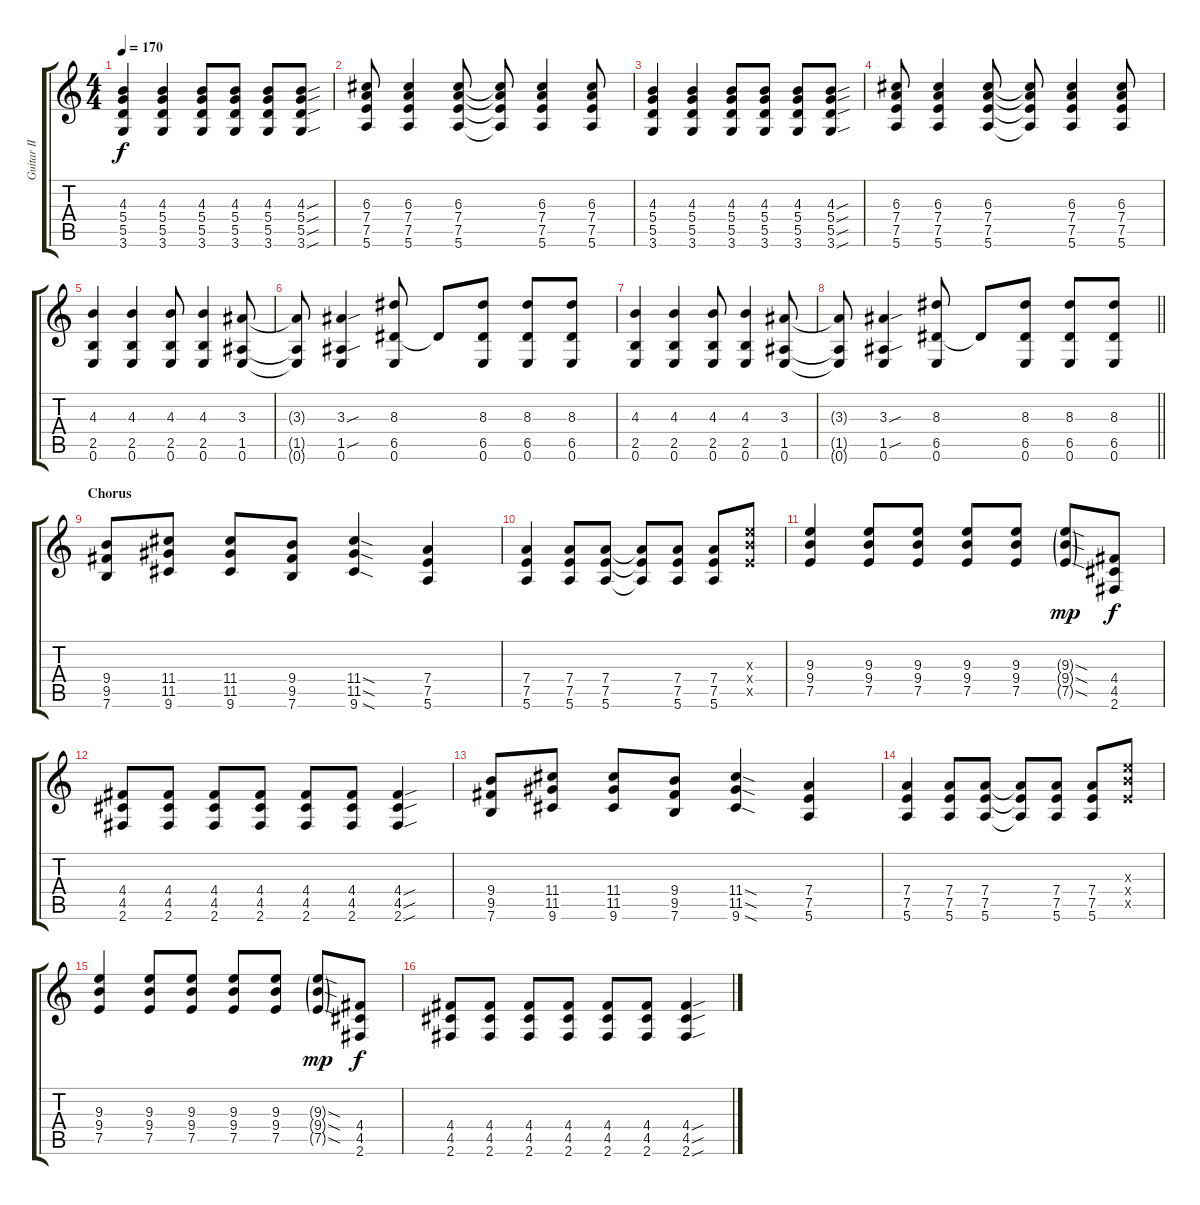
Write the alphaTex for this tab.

\track ("Guitar II" "Guitar II") {instrument distortionguitar}
\staff {score tabs}
\tuning (E4 B3 G3 D3 A2 E2) {hide}
\ts (4 4)
\tempo 170
\clef g2
\ks c
(4.3 5.4 5.5 3.6).4{dy f} (4.3 5.4 5.5 3.6).4 (4.3 5.4 5.5 3.6).8 (4.3 5.4 5.5 3.6).8 (4.3 5.4 5.5 3.6).8 (4.3{sou} 5.4{sou} 5.5{sou} 3.6{sou}).8 |
(6.3 7.4 7.5 5.6).8 (6.3 7.4 7.5 5.6).4 (6.3 7.4 7.5 5.6).8 (6.3{t} 7.4{t} 7.5{t} 5.6{t}).8 (6.3 7.4 7.5 5.6).4 (6.3 7.4 7.5 5.6).8 |
(4.3 5.4 5.5 3.6).4 (4.3 5.4 5.5 3.6).4 (4.3 5.4 5.5 3.6).8 (4.3 5.4 5.5 3.6).8 (4.3 5.4 5.5 3.6).8 (4.3{sou} 5.4{sou} 5.5{sou} 3.6{sou}).8 |
(6.3 7.4 7.5 5.6).8 (6.3 7.4 7.5 5.6).4 (6.3 7.4 7.5 5.6).8 (6.3{t} 7.4{t} 7.5{t} 5.6{t}).8 (6.3 7.4 7.5 5.6).4 (6.3 7.4 7.5 5.6).8 |
(4.3 2.5 0.6).4 (4.3 2.5 0.6).4 (4.3 2.5 0.6).8 (4.3 2.5 0.6).4 (3.3 1.5 0.6).8 |
(3.3{t} 1.5{t} 0.6{t}).8 (3.3{sou} 1.5{sou} 0.6).4 (8.3 6.5 0.6).8 6.5{t}.8 (8.3 6.5 0.6).8 (8.3 6.5 0.6).8 (8.3 6.5 0.6).8 |
(4.3 2.5 0.6).4 (4.3 2.5 0.6).4 (4.3 2.5 0.6).8 (4.3 2.5 0.6).4 (3.3 1.5 0.6).8 |
\barLineRight lightlight
(3.3{t} 1.5{t} 0.6{t}).8 (3.3{sou} 1.5{sou} 0.6).4 (8.3 6.5 0.6).8 6.5{t}.8 (8.3 6.5 0.6).8 (8.3 6.5 0.6).8 (8.3 6.5 0.6).8 |
\section ("" "Chorus")
(9.4 9.5 7.6).8 (11.4 11.5 9.6).8 (11.4 11.5 9.6).8 (9.4 9.5 7.6).8 (11.4{sod} 11.5{sod} 9.6{sod}).4 (7.4 7.5 5.6).4 |
(7.4 7.5 5.6).4 (7.4 7.5 5.6).8 (7.4 7.5 5.6).8 (7.4{t} 7.5{t} 5.6{t}).8 (7.4 7.5 5.6).8 (7.4 7.5 5.6).8 (9.3{x} 9.4{x} 7.5{x}).8 |
(9.3 9.4 7.5).4 (9.3 9.4 7.5).8 (9.3 9.4 7.5).8 (9.3 9.4 7.5).8 (9.3 9.4 7.5).8 (9.3{sod g} 9.4{sod g} 7.5{sod g}).8{dy mp} (4.4 4.5 2.6).8{dy f} |
(4.4 4.5 2.6).8 (4.4 4.5 2.6).8 (4.4 4.5 2.6).8 (4.4 4.5 2.6).8 (4.4 4.5 2.6).8 (4.4 4.5 2.6).8 (4.4{sou} 4.5{sou} 2.6{sou}).4 |
(9.4 9.5 7.6).8 (11.4 11.5 9.6).8 (11.4 11.5 9.6).8 (9.4 9.5 7.6).8 (11.4{sod} 11.5{sod} 9.6{sod}).4 (7.4 7.5 5.6).4 |
(7.4 7.5 5.6).4 (7.4 7.5 5.6).8 (7.4 7.5 5.6).8 (7.4{t} 7.5{t} 5.6{t}).8 (7.4 7.5 5.6).8 (7.4 7.5 5.6).8 (9.3{x} 9.4{x} 7.5{x}).8 |
(9.3 9.4 7.5).4 (9.3 9.4 7.5).8 (9.3 9.4 7.5).8 (9.3 9.4 7.5).8 (9.3 9.4 7.5).8 (9.3{sod g} 9.4{sod g} 7.5{sod g}).8{dy mp} (4.4 4.5 2.6).8{dy f} |
(4.4 4.5 2.6).8 (4.4 4.5 2.6).8 (4.4 4.5 2.6).8 (4.4 4.5 2.6).8 (4.4 4.5 2.6).8 (4.4 4.5 2.6).8 (4.4{sou} 4.5{sou} 2.6{sou}).4
